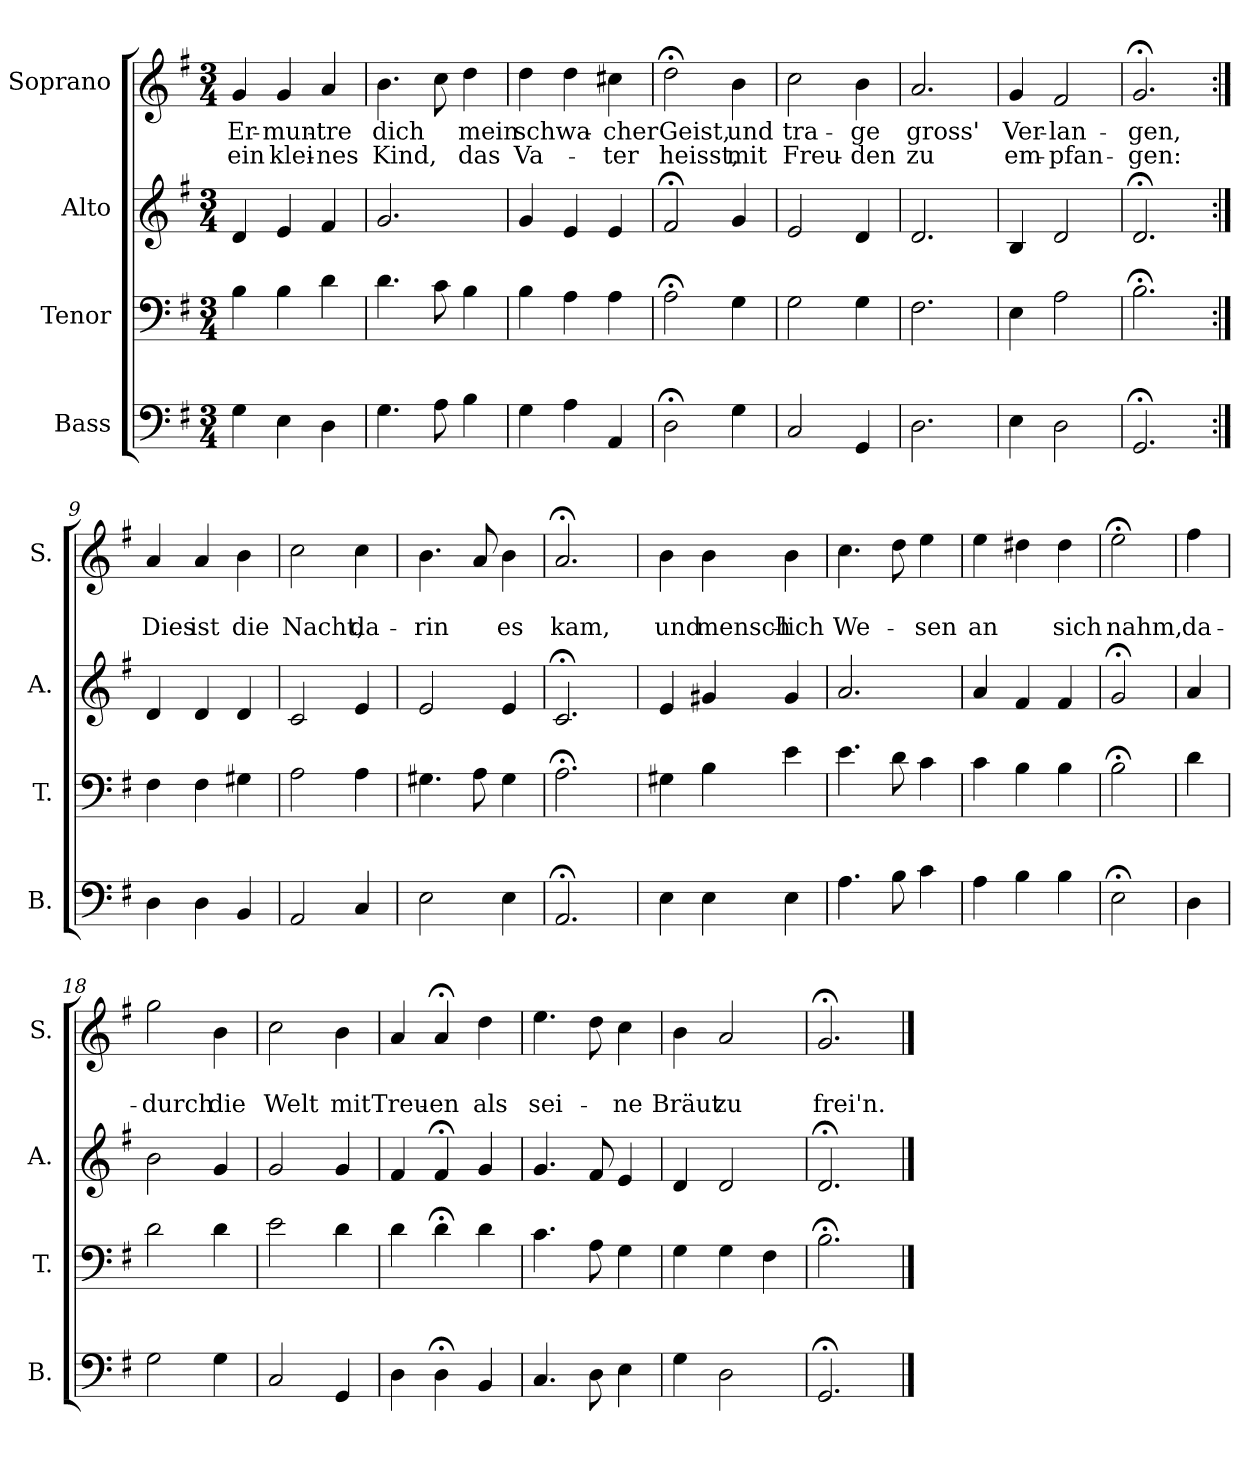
**kern	**kern	**kern	**kern	**text	**text
*part4	*part3	*part2	*part1	*part1	*part1
*staff4	*staff3	*staff2	*staff1	*staff1	*staff1
*I"Bass	*I"Tenor	*I"Alto	*I"Soprano	*	*
*I'B.	*I'T.	*I'A.	*I'S.	*	*
*clefF4	*clefF4	*clefG2	*clefG2	*	*
*k[f#]	*k[f#]	*k[f#]	*k[f#]	*	*
*G:	*G:	*G:	*G:	*	*
*M3/4	*M3/4	*M3/4	*M3/4	*	*
=1	=1	=1	=1	=1	=1
!	!	!	!	!LO:LY:b	!LO:LY:b
4G\	4B\	4d/	4g/	Er-	ein
!	!	!	!	!LO:LY:b	!LO:LY:b
4E\	4B\	4e/	4g/	-mun-	klei-
!	!	!	!	!LO:LY:b	!LO:LY:b
4D\	4d\	4f#/	4a/	-tre	-nes
=2	=2	=2	=2	=2	=2
!	!	!	!	!LO:LY:b	!LO:LY:b
4.G\	4.d\	2.g/	4.b\	dich	Kind,
8A\	8c\	.	8cc\	.	.
!	!	!	!	!LO:LY:b	!LO:LY:b
4B\	4B\	.	4dd\	mein	das
=3	=3	=3	=3	=3	=3
!	!	!	!	!LO:LY:b	!LO:LY:b
4G\	4B\	4g/	4dd\	schwa-	Va-
4A\	4A\	4e/	4dd\	.	.
!	!	!	!	!LO:LY:b	!LO:LY:b
4AA/	4A\	4e/	4cc#X\	cher	-ter
=4	=4	=4	=4	=4	=4
!	!	!	!	!LO:LY:b	!LO:LY:b
2D;<\	2A;<\	2f#;</	2dd;<\	Geist,	heisst,
!	!	!	!	!LO:LY:b	!LO:LY:b
4G\	4G\	4g/	4b\	und	mit
=5	=5	=5	=5	=5	=5
!	!	!	!	!LO:LY:b	!LO:LY:b
2C/	2G\	2e/	2cc\	tra-	Freu-
!	!	!	!	!LO:LY:b	!LO:LY:b
4GG/	4G\	4d/	4b\	-ge	-den
=6	=6	=6	=6	=6	=6
!	!	!	!	!LO:LY:b	!LO:LY:b
2.D\	2.F#\	2.d/	2.a/	gross'	zu
=7	=7	=7	=7	=7	=7
!	!	!	!	!LO:LY:b	!LO:LY:b
4E\	4E\	4B/	4g/	Ver-	em-
!	!	!	!	!LO:LY:b	!LO:LY:b
2D\	2A\	2d/	2f#/	-lan-	-pfan-
=8	=8	=8	=8	=8	=8
!	!	!	!	!LO:LY:b	!LO:LY:b
2.GG;</	2.B;<\	2.d;</	2.g;</	-gen,	-gen:
!!LO:LB:g=z
=9:|!	=9:|!	=9:|!	=9:|!	=9:|!	=9:|!
!	!	!	!	!	!LO:LY:b
4D\	4F#\	4d/	4a/	.	Dies
!	!	!	!	!	!LO:LY:b
4D\	4F#\	4d/	4a/	.	ist
!	!	!	!	!	!LO:LY:b
4BB/	4G#X\	4d/	4b\	.	die
=10	=10	=10	=10	=10	=10
!	!	!	!	!	!LO:LY:b
2AA/	2A\	2c/	2cc\	.	Nacht,
!	!	!	!	!	!LO:LY:b
4C/	4A\	4e/	4cc\	.	da-
=11	=11	=11	=11	=11	=11
!	!	!	!	!	!LO:LY:b
2E\	4.G#X\	2e/	4.b\	.	-rin
.	8A\	.	8a/	.	.
!	!	!	!	!	!LO:LY:b
4E\	4G#\	4e/	4b\	.	es
=12	=12	=12	=12	=12	=12
!	!	!	!	!	!LO:LY:b
2.AA;</	2.A;<\	2.c;</	2.a;</	.	kam,
=13	=13	=13	=13	=13	=13
!	!	!	!	!	!LO:LY:b
4E\	4G#X\	4e/	4b\	.	und
!	!	!	!	!	!LO:LY:b
4E\	4B\	4g#X/	4b\	.	mensch-
!	!	!	!	!	!LO:LY:b
4E\	4e\	4g#/	4b\	.	-lich
=14	=14	=14	=14	=14	=14
!	!	!	!	!	!LO:LY:b
4.A\	4.e\	2.a/	4.cc\	.	We-
8B\	8d\	.	8dd\	.	.
!	!	!	!	!	!LO:LY:b
4c\	4c\	.	4ee\	.	-sen
=15	=15	=15	=15	=15	=15
!	!	!	!	!	!LO:LY:b
4A\	4c\	4a/	4ee\	.	an
4B\	4B\	4f#/	4dd#X\	.	.
!	!	!	!	!	!LO:LY:b
4B\	4B\	4f#/	4dd#\	.	sich
=16	=16	=16	=16	=16	=16
!	!	!	!	!	!LO:LY:b
2E;<\	2B;<\	2g;</	2ee;<\	.	nahm,
!!LO:PB:g=z
=17	=17	=17	=17	=17	=17
!	!	!	!	!	!LO:LY:b
4D\	4d\	4a/	4ff#\	.	da-
=18	=18	=18	=18	=18	=18
!	!	!	!	!	!LO:LY:b
2G\	2d\	2b\	2gg\	.	-durch
!	!	!	!	!	!LO:LY:b
4G\	4d\	4g/	4b\	.	die
=19	=19	=19	=19	=19	=19
!	!	!	!	!	!LO:LY:b
2C/	2e\	2g/	2cc\	.	Welt
!	!	!	!	!	!LO:LY:b
4GG/	4d\	4g/	4b\	.	mit
=20	=20	=20	=20	=20	=20
!	!	!	!	!	!LO:LY:b
4D\	4d\	4f#/	4a/	.	Treu-
!	!	!	!	!	!LO:LY:b
4D;<\	4d;<\	4f#;</	4a;</	.	-en
!	!	!	!	!	!LO:LY:b
4BB/	4d\	4g/	4dd\	.	als
=21	=21	=21	=21	=21	=21
!	!	!	!	!	!LO:LY:b
4.C/	4.c\	4.g/	4.ee\	.	sei-
8D\	8A\	8f#/	8dd\	.	.
!	!	!	!	!	!LO:LY:b
4E\	4G\	4e/	4cc\	.	-ne
=22	=22	=22	=22	=22	=22
!	!	!	!	!	!LO:LY:b
4G\	4G\	4d/	4b\	.	Bräut
!	!	!	!	!	!LO:LY:b
2D\	4G\	2d/	2a/	.	zu
.	4F#\	.	.	.	.
=23	=23	=23	=23	=23	=23
!	!	!	!	!	!LO:LY:b
2.GG;</	2.B;<\	2.d;</	2.g;</	.	frei'n.
==	==	==	==	==	==
*-	*-	*-	*-	*-	*-
